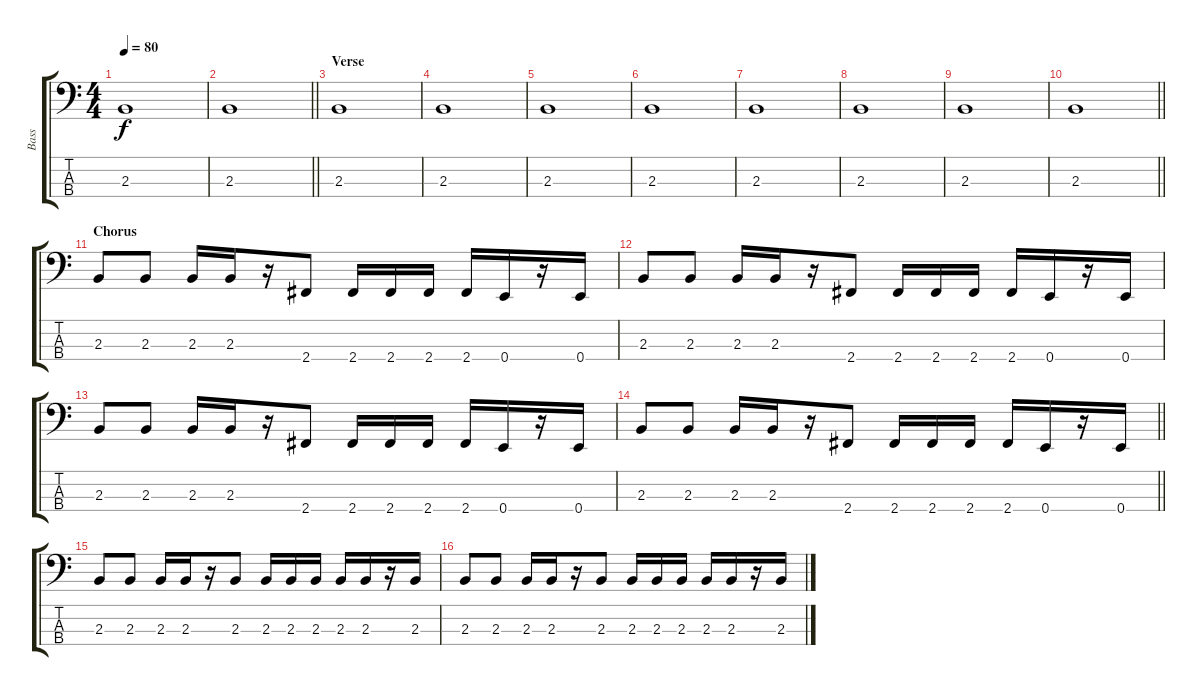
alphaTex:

\track ("Bass" "Bass") {instrument electricbassfinger}
\staff {score tabs}
\tuning (G2 D2 A1 E1) {hide}
\ts (4 4)
\tempo 80
\clef f4
\ks c
2.3.1{dy f} |
\barLineRight lightlight
2.3.1 |
\section ("" "Verse")
2.3.1 |
2.3.1 |
2.3.1 |
2.3.1 |
2.3.1 |
2.3.1 |
2.3.1 |
\barLineRight lightlight
2.3.1 |
\section ("" "Chorus")
2.3.8 2.3.8 2.3.16 2.3.16 r.16 2.4.8 2.4.16 2.4.16 2.4.16 2.4.16 0.4.16 r.16 0.4.16 |
2.3.8 2.3.8 2.3.16 2.3.16 r.16 2.4.8 2.4.16 2.4.16 2.4.16 2.4.16 0.4.16 r.16 0.4.16 |
2.3.8 2.3.8 2.3.16 2.3.16 r.16 2.4.8 2.4.16 2.4.16 2.4.16 2.4.16 0.4.16 r.16 0.4.16 |
\barLineRight lightlight
2.3.8 2.3.8 2.3.16 2.3.16 r.16 2.4.8 2.4.16 2.4.16 2.4.16 2.4.16 0.4.16 r.16 0.4.16 |
2.3.8 2.3.8 2.3.16 2.3.16 r.16 2.3.8 2.3.16 2.3.16 2.3.16 2.3.16 2.3.16 r.16 2.3.16 |
2.3.8 2.3.8 2.3.16 2.3.16 r.16 2.3.8 2.3.16 2.3.16 2.3.16 2.3.16 2.3.16 r.16 2.3.16
